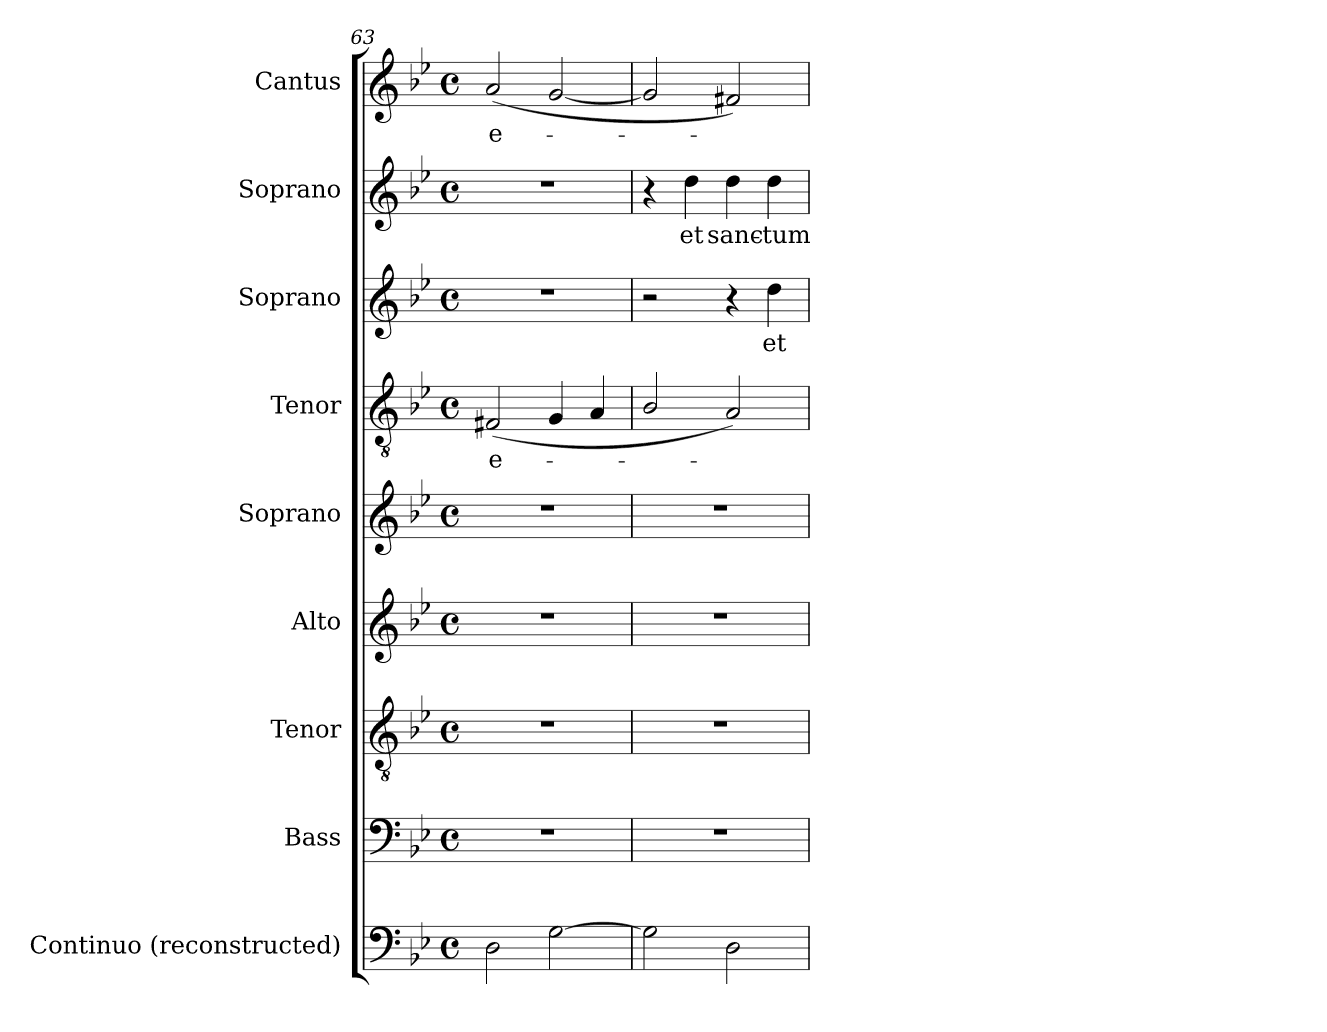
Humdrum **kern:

**kern	**kern	**kern	**kern	**kern	**kern	**text	**kern	**text	**kern	**text	**kern	**text
*part9	*part8	*part7	*part6	*part5	*part4	*part4	*part3	*part3	*part2	*part2	*part1	*part1
*staff9	*staff8	*staff7	*staff6	*staff5	*staff4	*staff4	*staff3	*staff3	*staff2	*staff2	*staff1	*staff1
*I"Continuo (reconstructed)	*I"Bass	*I"Tenor	*I"Alto	*I"Soprano	*I"Tenor	*	*I"Soprano	*	*I"Soprano	*	*I"Cantus	*
*I'Cont.	*I'B.	*I'T.	*I'A.	*I'S.	*I'T.	*	*I'S.	*	*I'S.	*	*	*
*clefF4	*clefF4	*clefGv2	*clefG2	*clefG2	*clefGv2	*	*clefG2	*	*clefG2	*	*clefG2	*
*	*	*ITrd7c12	*	*	*ITrd7c12	*	*	*	*	*	*	*
*k[b-e-]	*k[b-e-]	*k[b-e-]	*k[b-e-]	*k[b-e-]	*k[b-e-]	*	*k[b-e-]	*	*k[b-e-]	*	*k[b-e-]	*
*g:	*g:	*g:	*g:	*g:	*g:	*	*g:	*	*g:	*	*g:	*
*M4/4	*M4/4	*M4/4	*M4/4	*M4/4	*M4/4	*	*M4/4	*	*M4/4	*	*M4/4	*
*met(c)	*met(c)	*met(c)	*met(c)	*met(c)	*met(c)	*	*met(c)	*	*met(c)	*	*met(c)	*
=63	=63	=63	=63	=63	=63	=63	=63	=63	=63	=63	=63	=63
!	!	!	!	!	!	!LO:LY:b:color=#000000	!	!	!	!	!	!
!	!	!	!	!	!	!	!	!	!	!	!	!LO:LY:b:color=#000000
2Di\	1r	1r	1r	1r	(2FF#Xi/	e-	1r	.	1r	.	(2ai/	e-
[2Gi\	.	.	.	.	4GGi/	.	.	.	.	.	[2gi/	.
.	.	.	.	.	4AAi/	.	.	.	.	.	.	.
=64	=64	=64	=64	=64	=64	=64	=64	=64	=64	=64	=64	=64
2Gi\]	1r	1r	1r	1r	2BB-i/	.	2r	.	4r	.	2gi/]	.
!	!	!	!	!	!	!	!	!	!	!LO:LY:b:color=#000000	!	!
.	.	.	.	.	.	.	.	.	4ddi\	et	.	.
!	!	!	!	!	!	!	!	!	!	!LO:LY:b:color=#000000	!	!
2Di\	.	.	.	.	2AAi/)	.	4r	.	4ddi\	sanc-	2f#Xi/)	.
!	!	!	!	!	!	!	!	!LO:LY:b:color=#000000	!	!	!	!
!	!	!	!	!	!	!	!	!	!	!LO:LY:b:color=#000000	!	!
.	.	.	.	.	.	.	4ddi\	et	4ddi\	-tum	.	.
=	=	=	=	=	=	=	=	=	=	=	=	=
*-	*-	*-	*-	*-	*-	*-	*-	*-	*-	*-	*-	*-
